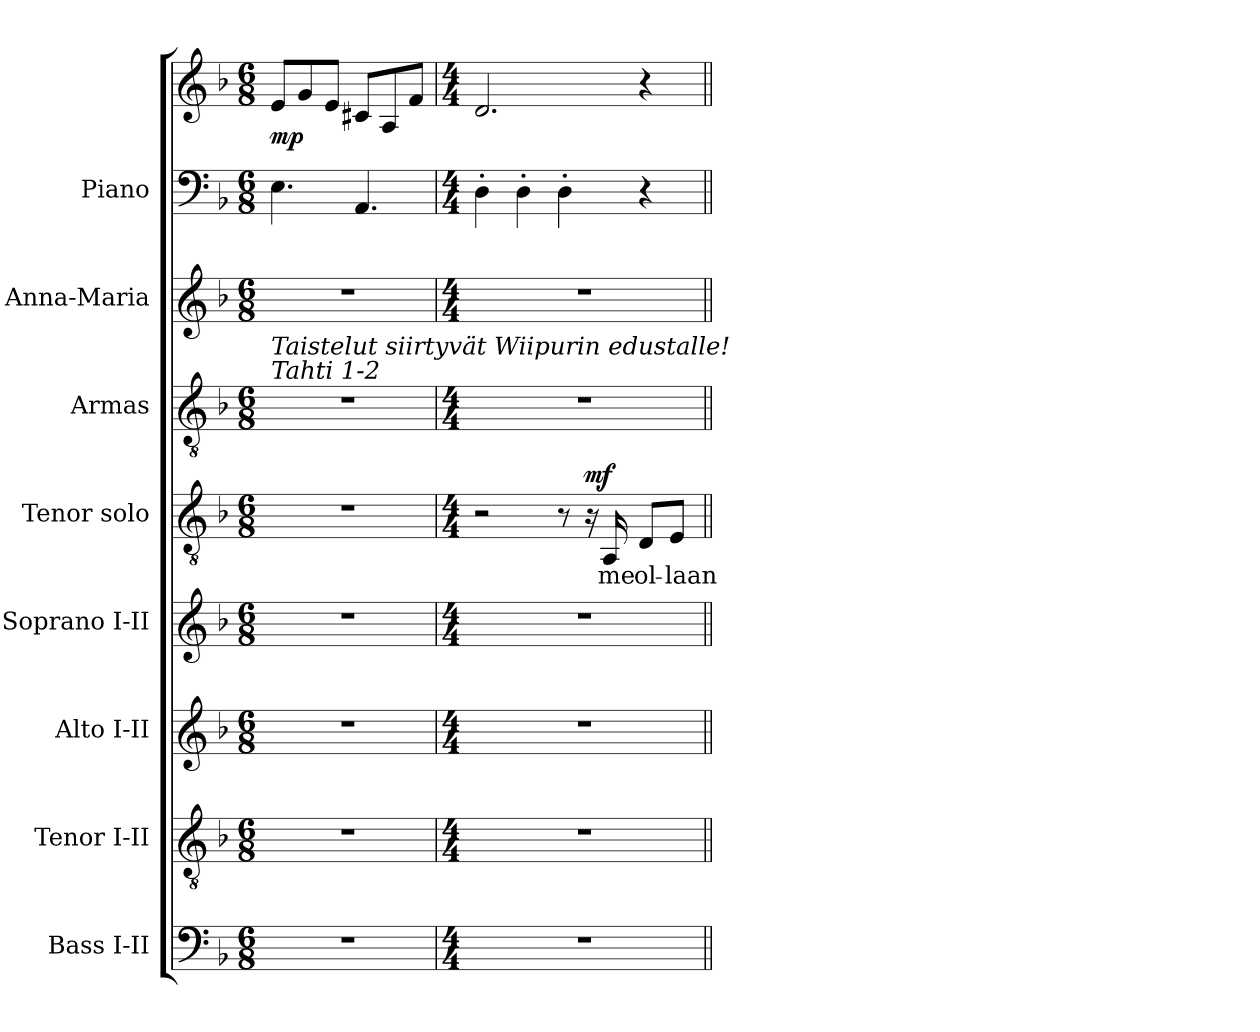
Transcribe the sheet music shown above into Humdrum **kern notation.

**kern	**kern	**kern	**kern	**kern	**text	**dynam	**kern	**kern	**kern	**kern	**dynam
*part8	*part7	*part6	*part5	*part4	*part4	*part4	*part3	*part2	*part1	*part1	*part1
*staff9	*staff8	*staff7	*staff6	*staff5	*staff5	*staff5	*staff4	*staff3	*staff2	*staff1	*staff1/2
*I"Bass I-II	*I"Tenor I-II	*I"Alto I-II	*I"Soprano I-II	*I"Tenor solo	*	*	*I"Armas	*I"Anna-Maria	*I"Piano	*	*
*I'B.	*I'T.	*I'A.	*I'S.	*I'T. Solo	*	*	*I'Armas	*I'A-M	*I'Pno.	*	*
!!LO:PB:g=z
*clefF4	*clefGv2	*clefG2	*clefG2	*clefGv2	*	*	*clefGv2	*clefG2	*clefF4	*clefG2	*
*	*ITrd7c12	*	*	*ITrd7c12	*	*	*ITrd7c12	*	*	*	*
*k[b-]	*k[b-]	*k[b-]	*k[b-]	*k[b-]	*	*	*k[b-]	*k[b-]	*k[b-]	*k[b-]	*
*F:	*F:	*F:	*F:	*F:	*	*	*F:	*F:	*F:	*F:	*
*M6/8	*M6/8	*M6/8	*M6/8	*M6/8	*	*	*M6/8	*M6/8	*M6/8	*M6/8	*
*MM78	*MM78	*MM78	*MM78	*MM78	*	*	*MM78	*MM78	*MM78	*MM78	*
=1	=1	=1	=1	=1	=1	=1	=1	=1	=1	=1	=1
!	!	!	!	!	!	!	!LO:TX:a:i:t=Tahti 1-2	!	!	!	!
!	!	!	!	!	!	!	!LO:TX:i:t=Taistelut siirtyvät Wiipurin edustalle!	!	!	!	!
!LO:N:vis=1	!LO:N:vis=1	!LO:N:vis=1	!LO:N:vis=1	!LO:N:vis=1	!	!	!LO:N:vis=1	!LO:N:vis=1	!	!	!
2.r	2.r	2.r	2.r	2.r	.	.	2.r	2.r	4.Ei\	8ei/L	mp
.	.	.	.	.	.	.	.	.	.	8gi/	.
.	.	.	.	.	.	.	.	.	.	8ei/J	.
.	.	.	.	.	.	.	.	.	4.AAi/	8c#Xi/L	.
.	.	.	.	.	.	.	.	.	.	8Ai/	.
.	.	.	.	.	.	.	.	.	.	8fi/J	.
=2	=2	=2	=2	=2	=2	=2	=2	=2	=2	=2	=2
*M4/4	*M4/4	*M4/4	*M4/4	*M4/4	*	*	*M4/4	*M4/4	*M4/4	*M4/4	*
*	*	*	*	*	*	*	*	*	*	*MM90	*
1r	1r	1r	1r	2r	.	.	1r	1r	4D'i\	2.di/	.
.	.	.	.	.	.	.	.	.	4D'i\	.	.
.	.	.	.	8r	.	.	.	.	4D'i\	.	.
.	.	.	.	16r	.	mf	.	.	.	.	.
!	!	!	!	!	!LO:LY:b:color=#000000	!	!	!	!	!	!
.	.	.	.	16AAAi/	me	.	.	.	.	.	.
!	!	!	!	!	!LO:LY:b:color=#000000	!	!	!	!	!	!
.	.	.	.	8DDi/L	ol-	.	.	.	4r	4r	.
!	!	!	!	!	!LO:LY:b:color=#000000	!	!	!	!	!	!
.	.	.	.	8EEi/J	-laan	.	.	.	.	.	.
=||	=||	=||	=||	=||	=||	=||	=||	=||	=||	=||	=||
*-	*-	*-	*-	*-	*-	*-	*-	*-	*-	*-	*-
